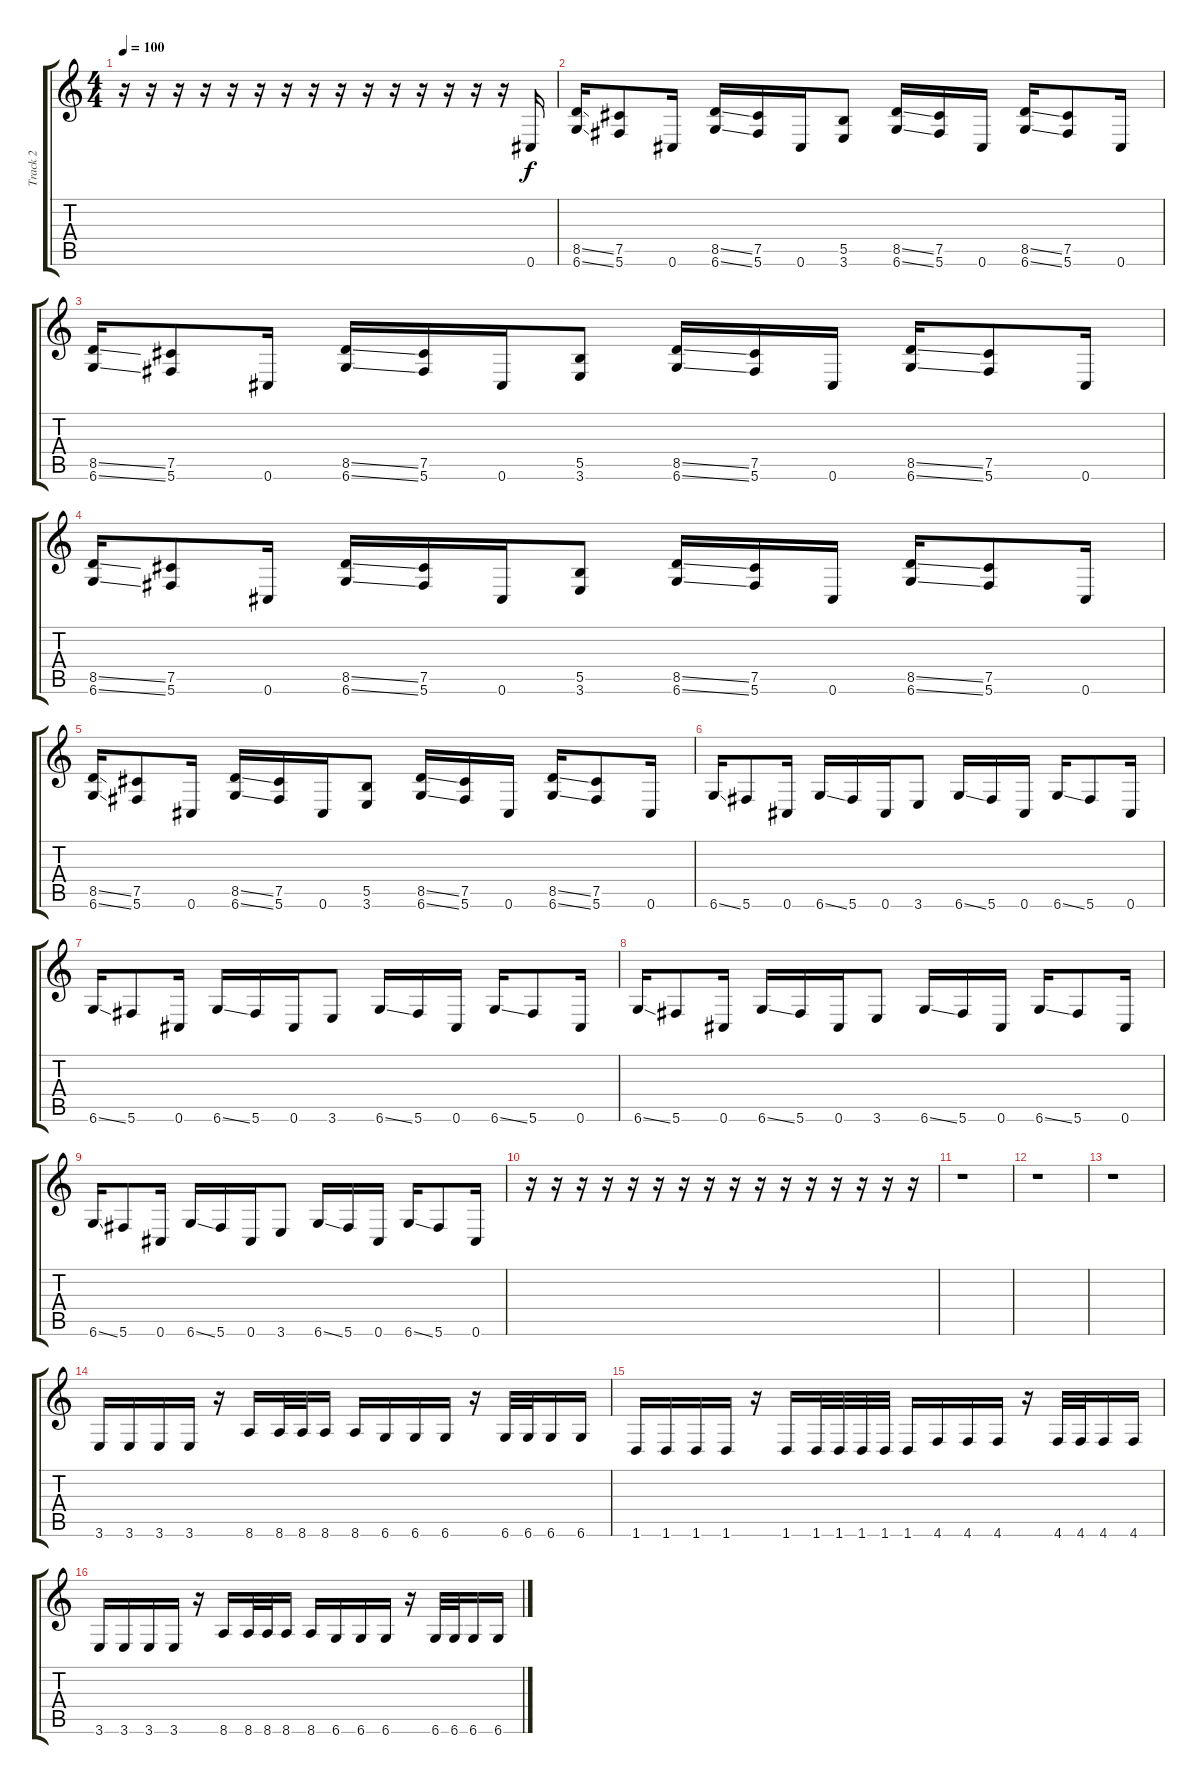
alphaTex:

\track ("Track 2" "Track 2") {instrument distortionguitar}
\staff {score tabs}
\tuning (Db4 Ab3 E3 B2 Gb2 Db2) {hide}
\ts (4 4)
\tempo 100
\clef g2
\ks c
r.16{dy f instrument distortionguitar} r.16 r.16 r.16 r.16 r.16 r.16 r.16 r.16 r.16 r.16 r.16 r.16 r.16 r.16 0.6.16 |
(8.5{ss} 6.6{ss}).16 (7.5 5.6).8 0.6.16 (8.5{ss} 6.6{ss}).16 (7.5 5.6).16 0.6.16 (5.5 3.6).8 (8.5{ss} 6.6{ss}).16 (7.5 5.6).16 0.6.16 (8.5{ss} 6.6{ss}).16 (7.5 5.6).8 0.6.16 |
(8.5{ss} 6.6{ss}).16 (7.5 5.6).8 0.6.16 (8.5{ss} 6.6{ss}).16 (7.5 5.6).16 0.6.16 (5.5 3.6).8 (8.5{ss} 6.6{ss}).16 (7.5 5.6).16 0.6.16 (8.5{ss} 6.6{ss}).16 (7.5 5.6).8 0.6.16 |
(8.5{ss} 6.6{ss}).16 (7.5 5.6).8 0.6.16 (8.5{ss} 6.6{ss}).16 (7.5 5.6).16 0.6.16 (5.5 3.6).8 (8.5{ss} 6.6{ss}).16 (7.5 5.6).16 0.6.16 (8.5{ss} 6.6{ss}).16 (7.5 5.6).8 0.6.16 |
(8.5{ss} 6.6{ss}).16 (7.5 5.6).8 0.6.16 (8.5{ss} 6.6{ss}).16 (7.5 5.6).16 0.6.16 (5.5 3.6).8 (8.5{ss} 6.6{ss}).16 (7.5 5.6).16 0.6.16 (8.5{ss} 6.6{ss}).16 (7.5 5.6).8 0.6.16 |
6.6{ss}.16 5.6.8 0.6.16 6.6{ss}.16 5.6.16 0.6.16 3.6.8 6.6{ss}.16 5.6.16 0.6.16 6.6{ss}.16 5.6.8 0.6.16 |
6.6{ss}.16 5.6.8 0.6.16 6.6{ss}.16 5.6.16 0.6.16 3.6.8 6.6{ss}.16 5.6.16 0.6.16 6.6{ss}.16 5.6.8 0.6.16 |
6.6{ss}.16 5.6.8 0.6.16 6.6{ss}.16 5.6.16 0.6.16 3.6.8 6.6{ss}.16 5.6.16 0.6.16 6.6{ss}.16 5.6.8 0.6.16 |
6.6{ss}.16 5.6.8 0.6.16 6.6{ss}.16 5.6.16 0.6.16 3.6.8 6.6{ss}.16 5.6.16 0.6.16 6.6{ss}.16 5.6.8 0.6.16 |
r.16 r.16 r.16 r.16 r.16 r.16 r.16 r.16 r.16 r.16 r.16 r.16 r.16 r.16 r.16 r.16 |
r.1 |
r.1 |
r.1 |
3.6.16 3.6.16 3.6.16 3.6.16 r.16 8.6.16 8.6.32 8.6.32 8.6.16 8.6.16 6.6.16 6.6.16 6.6.16 r.16 6.6.32 6.6.32 6.6.16 6.6.16 |
1.6.16 1.6.16 1.6.16 1.6.16 r.16 1.6.16 1.6.32 1.6.32 1.6.32 1.6.32 1.6.16 4.6.16 4.6.16 4.6.16 r.16 4.6.32 4.6.32 4.6.16 4.6.16 |
3.6.16 3.6.16 3.6.16 3.6.16 r.16 8.6.16 8.6.32 8.6.32 8.6.16 8.6.16 6.6.16 6.6.16 6.6.16 r.16 6.6.32 6.6.32 6.6.16 6.6.16
